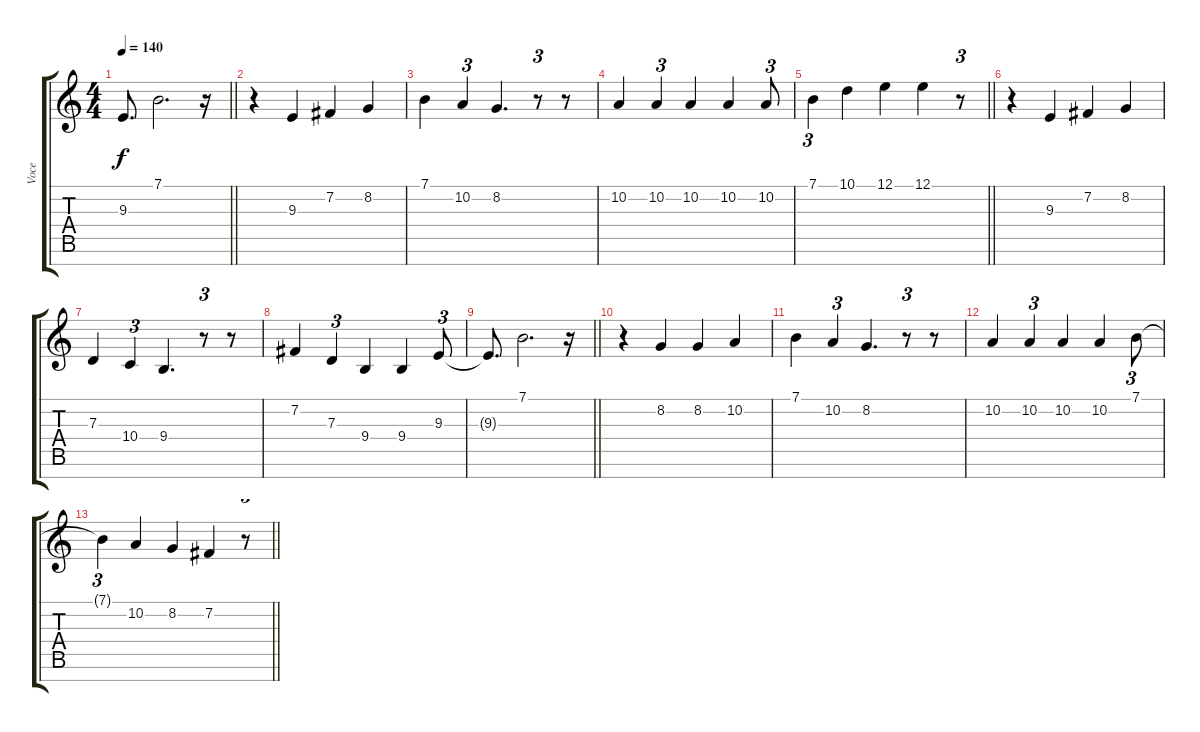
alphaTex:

\track ("Voce" "Voce") {instrument lead1square}
\staff {score tabs}
\tuning (E4 B3 G3 D3 A2 E2 B1) {hide}
\ts (4 4)
\tempo 140
\clef g2
\barLineRight lightlight
\ks c
9.3{t}.8{d dy f} 7.1.2{d} r.16 |
r.4 9.3.4 7.2.4 8.2.4 |
7.1.4 10.2.4{tu (3 2)} 8.2.4{d} r.8{tu (3 2)} r.8 |
10.2.4 10.2.4{tu (3 2)} 10.2.4 10.2.4 10.2.8{tu (3 2)} |
\barLineRight lightlight
7.1.4{tu (3 2)} 10.1.4 12.1.4 12.1.4 r.8{tu (3 2)} |
r.4 9.3.4 7.2.4 8.2.4 |
7.3.4 10.4.4{tu (3 2)} 9.4.4{d} r.8{tu (3 2)} r.8 |
7.2.4 7.3.4{tu (3 2)} 9.4.4 9.4.4 9.3.8{tu (3 2)} |
\barLineRight lightlight
9.3{t}.8{d} 7.1.2{d} r.16 |
r.4 8.2.4 8.2.4 10.2.4 |
7.1.4 10.2.4{tu (3 2)} 8.2.4{d} r.8{tu (3 2)} r.8 |
10.2.4 10.2.4{tu (3 2)} 10.2.4 10.2.4 7.1.8{tu (3 2)} |
\barLineRight lightlight
7.1{t}.4{tu (3 2)} 10.2.4 8.2.4 7.2.4 r.8{tu (3 2)}
